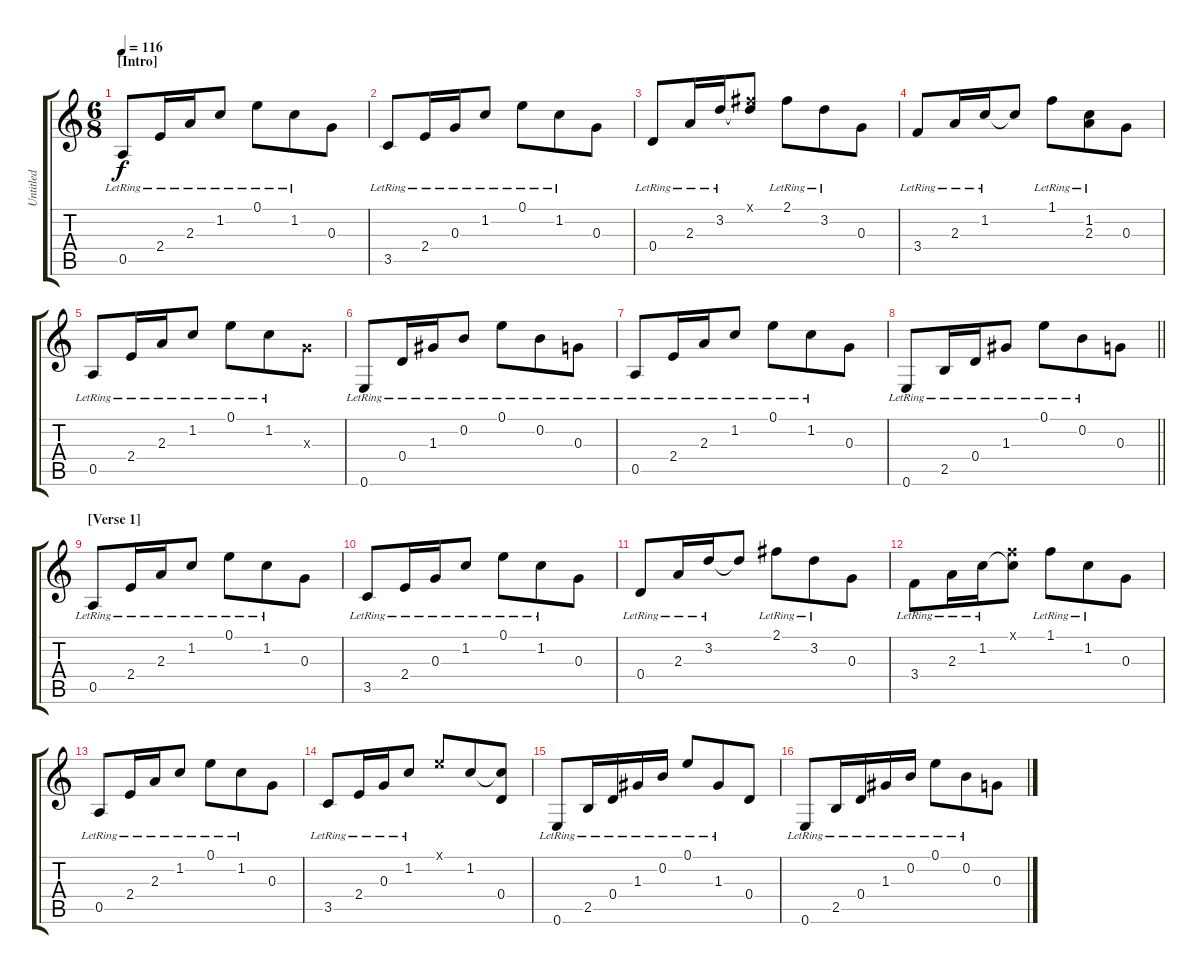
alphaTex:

\track ("Untitled" "Untitled") {instrument electricguitarclean}
\staff {score tabs}
\tuning (E4 B3 G3 D3 A2 E2) {hide}
\ts (6 8)
\section ("" "[Intro]")
\tempo 116
\clef g2
\ks c
0.5{lr}.8{dy f instrument electricguitarclean} 2.4{lr}.16 2.3{lr}.16 1.2{lr}.8 0.1{lr}.8 1.2{lr}.8 0.3.8 |
3.5{lr}.8 2.4{lr}.16 0.3{lr}.16 1.2{lr}.8 0.1{lr}.8 1.2{lr}.8 0.3.8 |
0.4{lr}.8 2.3{lr}.16 3.2{lr}.16 (2.1{x} 3.2{t}).8 2.1{lr}.8 3.2{lr}.8 0.3.8 |
3.4{lr}.8 2.3{lr}.16 1.2{lr}.16 1.2{t}.8 1.1{lr}.8 (1.2{lr} 2.3{lr}).8 0.3.8 |
0.5{lr}.8 2.4{lr}.16 2.3{lr}.16 1.2{lr}.8 0.1{lr}.8 1.2{lr}.8 0.3{x}.8 |
0.6{lr}.8 0.4{lr}.16 1.3{lr}.16 0.2{lr}.8 0.1{lr}.8 0.2{lr}.8 0.3{lr}.8 |
0.5{lr}.8 2.4{lr}.16 2.3{lr}.16 1.2{lr}.8 0.1{lr}.8 1.2{lr}.8 0.3.8 |
\barLineRight lightlight
0.6{lr}.8 2.5{lr}.16 0.4{lr}.16 1.3{lr}.8 0.1{lr}.8 0.2{lr}.8 0.3.8 |
\section ("" "[Verse 1]")
0.5{lr}.8 2.4{lr}.16 2.3{lr}.16 1.2{lr}.8 0.1{lr}.8 1.2{lr}.8 0.3.8 |
3.5{lr}.8 2.4{lr}.16 0.3{lr}.16 1.2{lr}.8 0.1{lr}.8 1.2{lr}.8 0.3.8 |
0.4{lr}.8 2.3{lr}.16 3.2{lr}.16 3.2{t}.8 2.1{lr}.8 3.2{lr}.8 0.3.8 |
3.4{lr}.8 2.3{lr}.16 1.2{lr}.16 (1.1{x} 1.2{t}).8 1.1{lr}.8 1.2{lr}.8 0.3.8 |
0.5{lr}.8 2.4{lr}.16 2.3{lr}.16 1.2{lr}.8 0.1{lr}.8 1.2{lr}.8 0.3.8 |
3.5{lr}.8 2.4{lr}.16 0.3{lr}.16 1.2{lr}.8 0.1{x}.8 1.2.8 (1.2{t} 0.4).8 |
0.6{lr}.8 2.5{lr}.16 0.4{lr}.16 1.3{lr}.16 0.2{lr}.16 0.1{lr}.8 1.3{lr}.8 0.4.8 |
0.6{lr}.8 2.5{lr}.16 0.4{lr}.16 1.3{lr}.16 0.2{lr}.16 0.1{lr}.8 0.2{lr}.8 0.3.8
